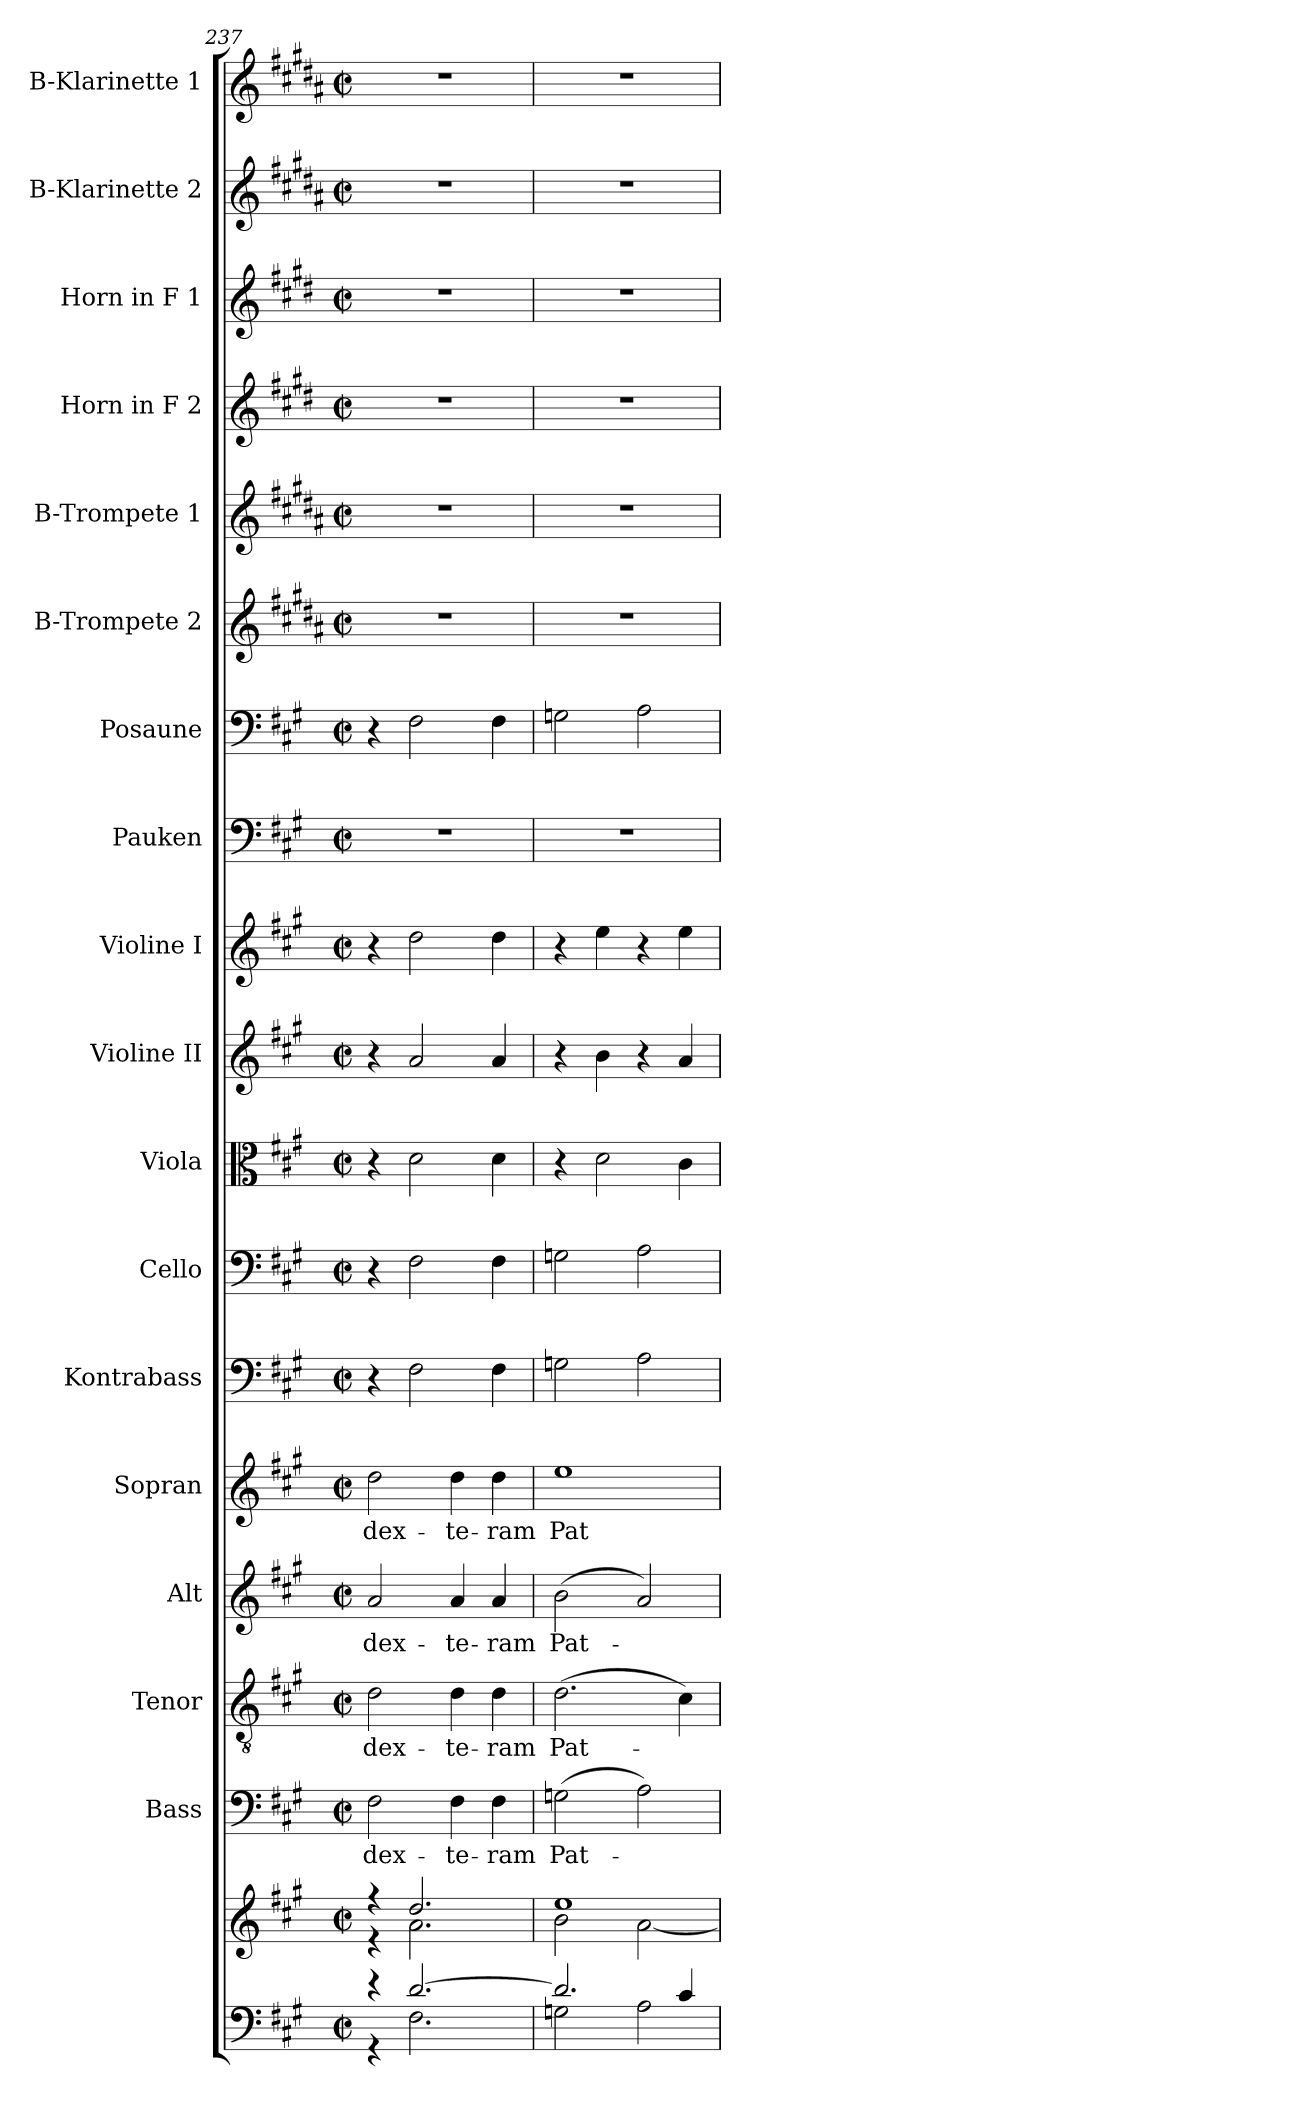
**kern	**kern	**kern	**text	**kern	**text	**kern	**text	**kern	**text	**kern	**kern	**kern	**kern	**kern	**kern	**kern	**kern	**kern	**kern	**kern	**kern	**kern
*part18	*part18	*part17	*part17	*part16	*part16	*part15	*part15	*part14	*part14	*part13	*part12	*part11	*part10	*part9	*part8	*part7	*part6	*part5	*part4	*part3	*part2	*part1
*staff19	*staff18	*staff17	*staff17	*staff16	*staff16	*staff15	*staff15	*staff14	*staff14	*staff13	*staff12	*staff11	*staff10	*staff9	*staff8	*staff7	*staff6	*staff5	*staff4	*staff3	*staff2	*staff1
*	*	*I"Bass	*	*I"Tenor	*	*I"Alt	*	*I"Sopran	*	*I"Kontrabass	*I"Cello	*I"Viola	*I"Violine II	*I"Violine I	*I"Pauken	*I"Posaune	*I"B-Trompete 2	*I"B-Trompete 1	*I"Horn in F 2	*I"Horn in F 1	*I"B-Klarinette 2	*I"B-Klarinette 1
*	*	*I'B.	*	*I'T.	*	*I'A.	*	*I'S.	*	*I'Kb.	*	*I'Vla.	*I'Vl. II	*I'Vl. I	*I'Pk.	*I'Pos.	*I'B Trp. 2	*I'B Trp. 1	*	*	*I'B Kl. 2	*I'B Kl. 1
*clefF4	*clefG2	*clefF4	*	*clefGv2	*	*clefG2	*	*clefG2	*	*clefF4	*clefF4	*clefC3	*clefG2	*clefG2	*clefF4	*clefF4	*clefG2	*clefG2	*clefG2	*clefG2	*clefG2	*clefG2
*	*	*	*	*	*	*	*	*	*	*ITrd7c12	*	*	*	*	*	*	*ITrd1c2	*ITrd1c2	*ITrd4c7	*ITrd4c7	*ITrd1c2	*ITrd1c2
*k[f#c#g#]	*k[f#c#g#]	*k[f#c#g#]	*	*k[f#c#g#]	*	*k[f#c#g#]	*	*k[f#c#g#]	*	*k[f#c#g#]	*k[f#c#g#]	*k[f#c#g#]	*k[f#c#g#]	*k[f#c#g#]	*k[f#c#g#]	*k[f#c#g#]	*k[f#c#g#]	*k[f#c#g#]	*k[f#c#g#]	*k[f#c#g#]	*k[f#c#g#]	*k[f#c#g#]
*A:	*A:	*A:	*	*A:	*	*A:	*	*A:	*	*A:	*A:	*A:	*A:	*A:	*A:	*A:	*A:	*A:	*A:	*A:	*A:	*A:
*M2/2	*M2/2	*M2/2	*	*M2/2	*	*M2/2	*	*M2/2	*	*M2/2	*M2/2	*M2/2	*M2/2	*M2/2	*M2/2	*M2/2	*M2/2	*M2/2	*M2/2	*M2/2	*M2/2	*M2/2
*met(c|)	*met(c|)	*met(c|)	*	*met(c|)	*	*met(c|)	*	*met(c|)	*	*met(c|)	*met(c|)	*met(c|)	*met(c|)	*met(c|)	*met(c|)	*met(c|)	*met(c|)	*met(c|)	*met(c|)	*met(c|)	*met(c|)	*met(c|)
=237	=237	=237	=237	=237	=237	=237	=237	=237	=237	=237	=237	=237	=237	=237	=237	=237	=237	=237	=237	=237	=237	=237
*^	*^	*	*	*	*	*	*	*	*	*	*	*	*	*	*	*	*	*	*	*	*	*
!	!	!	!	!	!LO:LY:b	!	!LO:LY:b	!	!LO:LY:b	!	!LO:LY:b	!	!	!	!	!	!	!	!	!	!	!	!	!
4r	4r	4r	4r	2F#\	dex-	2d\	dex-	2a/	dex-	2dd\	dex-	4r	4r	4r	4r	4r	1r	4r	1r	1r	1r	1r	1r	1r
[>2.d/	2.F#\	2.dd/	2.a\	.	.	.	.	.	.	.	.	2FF#\	2F#\	2d\	2a/	2dd\	.	2F#\	.	.	.	.	.	.
!	!	!	!	!	!LO:LY:b	!	!LO:LY:b	!	!LO:LY:b	!	!LO:LY:b	!	!	!	!	!	!	!	!	!	!	!	!	!
.	.	.	.	4F#\	-te-	4d\	-te-	4a/	-te-	4dd\	-te-	.	.	.	.	.	.	.	.	.	.	.	.	.
!	!	!	!	!	!LO:LY:b	!	!LO:LY:b	!	!LO:LY:b	!	!LO:LY:b	!	!	!	!	!	!	!	!	!	!	!	!	!
.	.	.	.	4F#\	-ram	4d\	-ram	4a/	-ram	4dd\	-ram	4FF#\	4F#\	4d\	4a/	4dd\	.	4F#\	.	.	.	.	.	.
=238	=238	=238	=238	=238	=238	=238	=238	=238	=238	=238	=238	=238	=238	=238	=238	=238	=238	=238	=238	=238	=238	=238	=238	=238
!	!	!	!	!	!LO:LY:b	!	!LO:LY:b	!	!LO:LY:b	!	!LO:LY:b	!	!	!	!	!	!	!	!	!	!	!	!	!
2.d/]	2Gn\	1ee	2b\	(>2Gn\	Pat-	(>2.d\	Pat-	(>2b\	Pat-	1ee	Pat-	2GGn\	2Gn\	4r	4r	4r	1r	2Gn\	1r	1r	1r	1r	1r	1r
.	.	.	.	.	.	.	.	.	.	.	.	.	.	2d\	4b\	4ee\	.	.	.	.	.	.	.	.
.	2A\	.	[<2a\	2A\)	.	.	.	2a/)	.	.	.	2AA\	2A\	.	4r	4r	.	2A\	.	.	.	.	.	.
4c#/	.	.	.	.	.	4c#\)	.	.	.	.	.	.	.	4c#\	4a/	4ee\	.	.	.	.	.	.	.	.
*v	*v	*	*	*	*	*	*	*	*	*	*	*	*	*	*	*	*	*	*	*	*	*	*	*
*	*v	*v	*	*	*	*	*	*	*	*	*	*	*	*	*	*	*	*	*	*	*	*	*
=	=	=	=	=	=	=	=	=	=	=	=	=	=	=	=	=	=	=	=	=	=	=
*-	*-	*-	*-	*-	*-	*-	*-	*-	*-	*-	*-	*-	*-	*-	*-	*-	*-	*-	*-	*-	*-	*-
